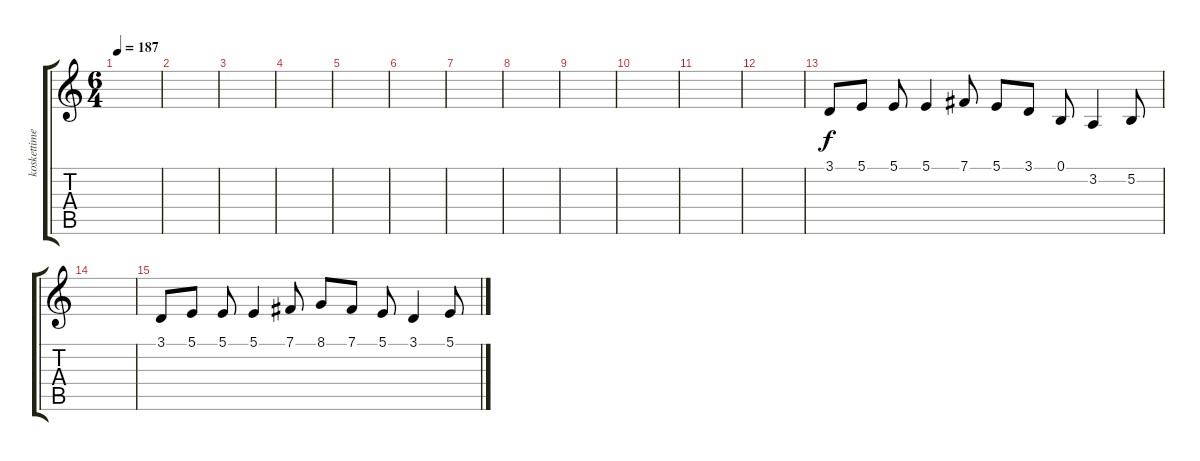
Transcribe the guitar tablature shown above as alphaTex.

\track ("koskettimet 2" "koskettime") {instrument tangoaccordion}
\staff {score tabs}
\tuning (B3 Gb3 D3 A2 E2 B1) {hide}
\ts (6 4)
\tempo 187
\clef g2
\ks c
|
|
|
|
|
|
|
|
|
|
|
|
3.1.8 5.1.8 5.1.8 5.1.4 7.1.8 5.1.8 3.1.8 0.1.8 3.2.4 5.2.8 |
|
3.1.8 5.1.8 5.1.8 5.1.4 7.1.8 8.1.8 7.1.8 5.1.8 3.1.4 5.1.8
